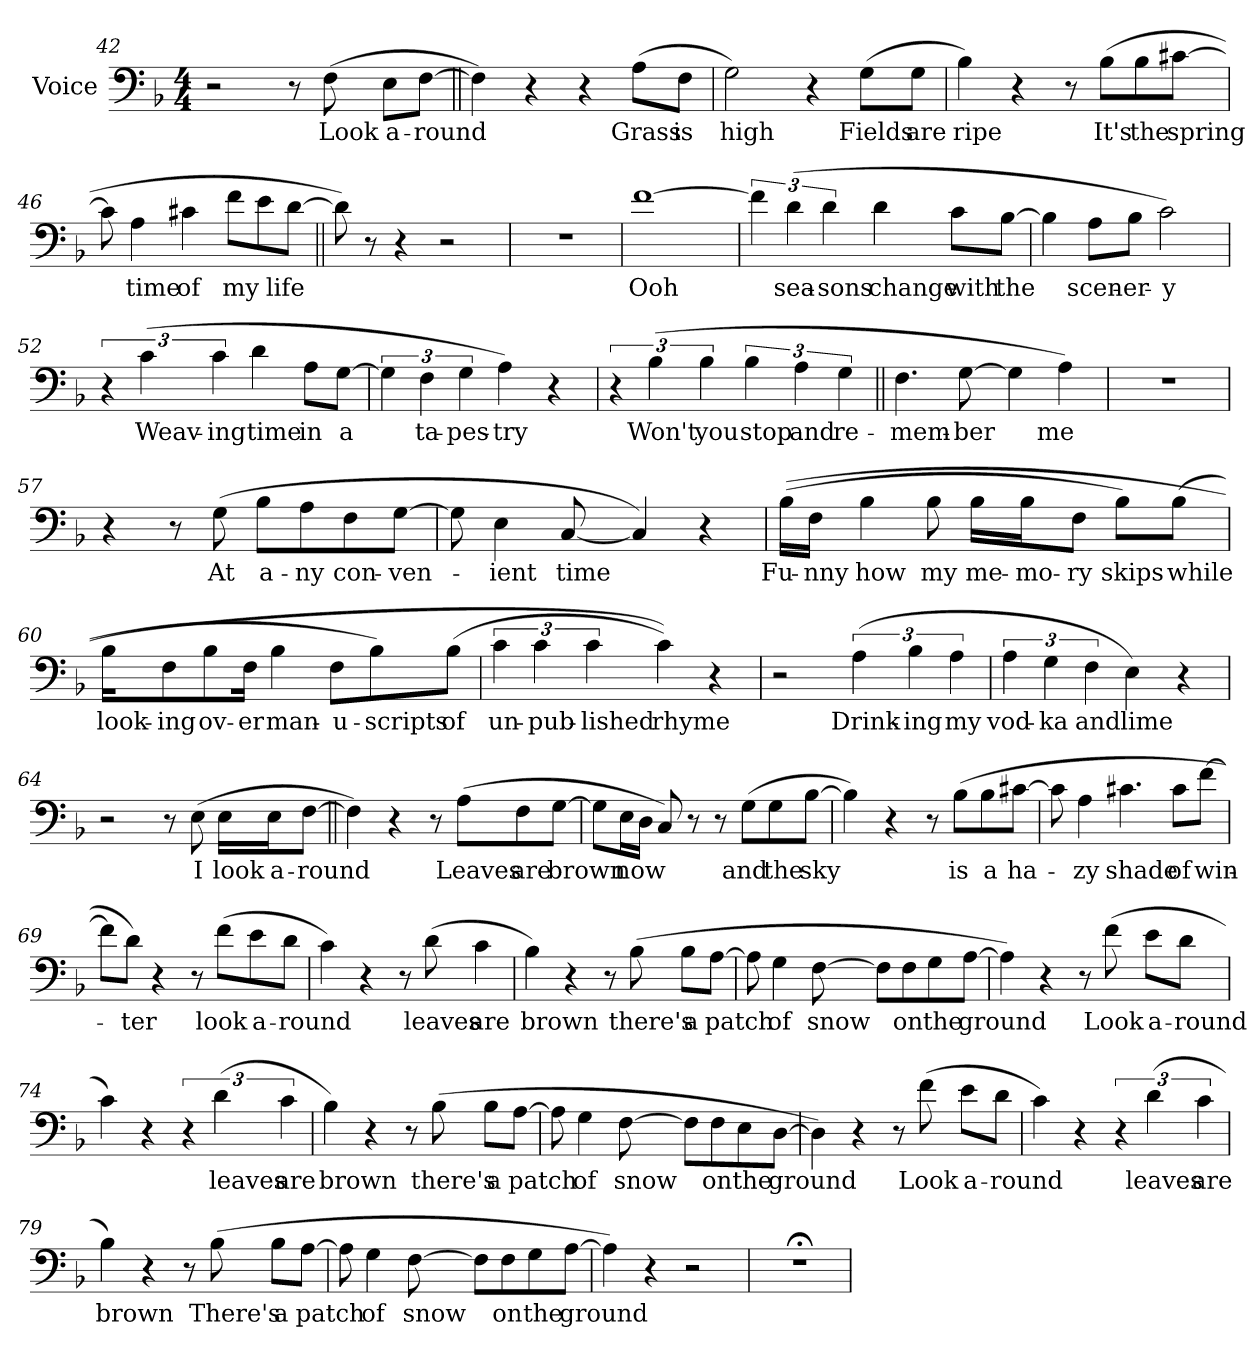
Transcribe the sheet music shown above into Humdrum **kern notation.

**kern	**text
*part1	*part1
*staff1	*staff1
*I"Voice	*
*I'Voice	*
*clefF4	*
*k[b-]	*
*d:	*
*M4/4	*
=42	=42
2r	.
8r	.
!	!LO:LY:b
(>8F\	Look
!	!LO:LY:b
8E\L	a-
!	!LO:LY:b
[8F\J	-round
=43||	=43||
4F\])	.
4r	.
4r	.
!	!LO:LY:b
(>8A\L	Grass
!	!LO:LY:b
8F\J	is
=44	=44
!	!LO:LY:b
2G\)	high
4r	.
!	!LO:LY:b
(>8G\L	Fields
!	!LO:LY:b
8G\J	are
=45	=45
!	!LO:LY:b
4B-\)	ripe
4r	.
8r	.
!	!LO:LY:b
(>8B-\L	It's
!	!LO:LY:b
8B-\	the
!	!LO:LY:b
[8c#X\J	spring
=46	=46
8c#\]	.
!	!LO:LY:b
4A\	time
!	!LO:LY:b
4c#X\	of
!	!LO:LY:b
8f\L	my
8e\	.
!	!LO:LY:b
[8d\J	life
=47||	=47||
8d\])	.
8r	.
4r	.
2r	.
=48	=48
1r	.
=49	=49
!	!LO:LY:b
[1f	Ooh
=50	=50
6f\]	.
!	!LO:LY:b
(>6d\	sea-
!	!LO:LY:b
6d\	-sons
!	!LO:LY:b
4d\	change
!	!LO:LY:b
8c\L	with
!	!LO:LY:b
[8B-\J	the
=51	=51
4B-\]	.
!	!LO:LY:b
8A\L	scen-
!	!LO:LY:b
8B-\J	-er-
!	!LO:LY:b
2c\)	-y
=52	=52
6r	.
!	!LO:LY:b
(>6c\	Weav-
!	!LO:LY:b
6c\	-ing
!	!LO:LY:b
4d\	time
!	!LO:LY:b
8A\L	in
!	!LO:LY:b
[8G\J	a
=53	=53
6G\]	.
!	!LO:LY:b
6F\	ta-
!	!LO:LY:b
6G\	-pes-
!	!LO:LY:b
4A\)	-try
4r	.
=54	=54
6r	.
!	!LO:LY:b
(>6B-\	Won't
!	!LO:LY:b
6B-\	you
!	!LO:LY:b
6B-\	stop
!	!LO:LY:b
6A\	and
!	!LO:LY:b
6G\	re-
=55||	=55||
!	!LO:LY:b
4.F\	-mem-
!	!LO:LY:b
[8G\	-ber
4G\]	.
!	!LO:LY:b
4A\)	me
=56	=56
1r	.
=57	=57
4r	.
8r	.
!	!LO:LY:b
(>8G\	At
!	!LO:LY:b
8B-\L	a-
!	!LO:LY:b
8A\	-ny
!	!LO:LY:b
8F\	con-
!	!LO:LY:b
[8G\J	-ven-
=58	=58
8G\]	.
!	!LO:LY:b
4E\	-ient
!	!LO:LY:b
[8C/	time
4C/])	.
4r	.
=59	=59
!	!LO:LY:b
(>(>16B-\LL	Fu-
!	!LO:LY:b
16F\JJ	-nny
!	!LO:LY:b
4B-\	how
!	!LO:LY:b
8B-\	my
!	!LO:LY:b
16B-\LL	me-
!	!LO:LY:b
16B-\J	-mo-
!	!LO:LY:b
8F\J	-ry
!	!LO:LY:b
8B-\L)	skips
!	!LO:LY:b
(>8B-\J	while
=60	=60
!	!LO:LY:b
16B-\KL	look-
!	!LO:LY:b
8F\	-ing
!	!LO:LY:b
8B-\	ov-
!	!LO:LY:b
16F\Jk	-er
!	!LO:LY:b
4B-\	man-
!	!LO:LY:b
8F\L	-u-
!	!LO:LY:b
8B-\)	-scripts
!	!LO:LY:b
(>8B-\J	of
=61	=61
!	!LO:LY:b
6c\	un-
!	!LO:LY:b
6c\	-pub-
!	!LO:LY:b
6c\	-lished
!	!LO:LY:b
4c\))	rhyme
4r	.
=62	=62
2r	.
!	!LO:LY:b
(>6A\	Drink-
!	!LO:LY:b
6B-\	-ing
!	!LO:LY:b
6A\	my
=63	=63
!	!LO:LY:b
6A\	vod-
!	!LO:LY:b
6G\	-ka
!	!LO:LY:b
6F\	and
!	!LO:LY:b
4E\)	lime
4r	.
=64	=64
2r	.
8r	.
!	!LO:LY:b
(>8E\	I
!	!LO:LY:b
16E\LL	look
!	!LO:LY:b
16E\J	a-
!	!LO:LY:b
[8F\J	-round
=65||	=65||
4F\])	.
4r	.
8r	.
!	!LO:LY:b
(>8A\L	Leaves
!	!LO:LY:b
8F\	are
!	!LO:LY:b
[8G\J	brown
=66	=66
8G\L]	.
!	!LO:LY:b
16E\L	now
16D\JJ	.
8C/)	.
8r	.
8r	.
!	!LO:LY:b
(>8G\L	and
!	!LO:LY:b
8G\	the
!	!LO:LY:b
[8B-\J	sky
=67	=67
4B-\])	.
4r	.
8r	.
!	!LO:LY:b
(>8B-\L	is
!	!LO:LY:b
8B-\	a
!	!LO:LY:b
[8c#X\J	ha-
=68	=68
8c#\]	.
!	!LO:LY:b
4A\	-zy
!	!LO:LY:b
4.c#X\	shade
!	!LO:LY:b
8c#\L	of
!	!LO:LY:b
[8f\J	win-
=69	=69
8f\L]	.
!	!LO:LY:b
8d\J)	-ter
4r	.
8r	.
!	!LO:LY:b
(>8f\L	look
!	!LO:LY:b
8e\	a-
!	!LO:LY:b
8d\J	-round
=70	=70
4c\)	.
4r	.
8r	.
!	!LO:LY:b
(>8d\	leaves
!	!LO:LY:b
4c\	are
=71	=71
!	!LO:LY:b
4B-\)	brown
4r	.
8r	.
!	!LO:LY:b
(>8B-\	there's
!	!LO:LY:b
8B-\L	a
!	!LO:LY:b
[8A\J	patch
=72	=72
8A\]	.
!	!LO:LY:b
4G\	of
!	!LO:LY:b
[8F\	snow
8F\L]	.
!	!LO:LY:b
8F\	on
!	!LO:LY:b
8G\	the
!	!LO:LY:b
[8A\J	ground
=73	=73
4A\])	.
4r	.
8r	.
!	!LO:LY:b
(>8f\	Look
!	!LO:LY:b
8e\L	a-
!	!LO:LY:b
8d\J	-round
=74	=74
4c\)	.
4r	.
6r	.
!	!LO:LY:b
(>6d\	leaves
!	!LO:LY:b
6c\	are
=75	=75
!	!LO:LY:b
4B-\)	brown
4r	.
8r	.
!	!LO:LY:b
(>8B-\	there's
!	!LO:LY:b
8B-\L	a
!	!LO:LY:b
[8A\J	patch
=76	=76
8A\]	.
!	!LO:LY:b
4G\	of
!	!LO:LY:b
[8F\	snow
8F\L]	.
!	!LO:LY:b
8F\	on
!	!LO:LY:b
8E\	the
!	!LO:LY:b
[8D\J	ground
=77	=77
4D\])	.
4r	.
8r	.
!	!LO:LY:b
(>8f\	Look
!	!LO:LY:b
8e\L	a-
!	!LO:LY:b
8d\J	-round
=78	=78
4c\)	.
4r	.
6r	.
!	!LO:LY:b
(>6d\	leaves
!	!LO:LY:b
6c\	are
=79	=79
!	!LO:LY:b
4B-\)	brown
4r	.
8r	.
!	!LO:LY:b
(>8B-\	There's
!	!LO:LY:b
8B-\L	a
!	!LO:LY:b
[8A\J	patch
=80	=80
8A\]	.
!	!LO:LY:b
4G\	of
!	!LO:LY:b
[8F\	snow
8F\L]	.
!	!LO:LY:b
8F\	on
!	!LO:LY:b
8G\	the
!	!LO:LY:b
[8A\J	ground
=81	=81
4A\])	.
4r	.
2r	.
=81X1	=81X1
1r;<	.
=	=
*-	*-
